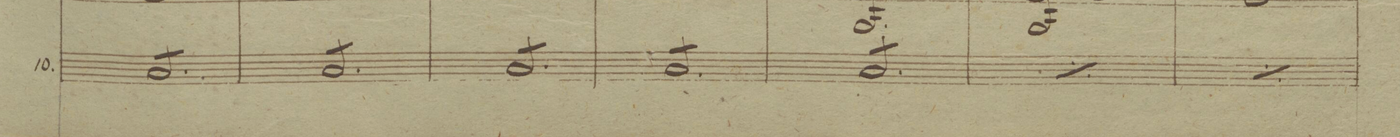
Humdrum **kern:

**kern	**fba	**dynam
*I"10.	*	*
*clefF4	*	*
*k[b-]	*	*
*M3/4	*	*
8C/L	.	.
8C/	.	.
8C/	.	.
8C/	.	.
8C/	.	.
8C/J	.	.
=30	=30	=30
8C/L	.	.
8C/	.	.
8C/	.	.
8C/	.	.
8C/	.	.
8C/J	.	.
=31	=31	=31
8C/L	.	.
8C/	.	.
8C/	.	.
8C/	.	.
8C/	.	.
8C/J	.	.
=32	=32	=32
*tremolo	*	*
*2\right	*	*
8C/L	.	.
8C/	.	.
8C/	.	.
8C/	.	.
8C/	.	.
8C/J	.	.
=33	=33	=33
8C/L	.	.
8C/	.	.
8C/	.	.
8C/	.	.
8C/	.	.
8C/J	.	.
=34	=34	=34
*rep	*	*
8C/L	.	.
8C/	.	.
8C/	.	.
8C/	.	.
8C/	.	.
8C/J	.	.
*Xrep	*	*
=35	=35	=35
*rep	*	*
8C/L	.	.
8C/	.	.
8C/	.	.
8C/	.	.
8C/	.	.
8C/J	.	.
*Xrep	*	*
=36	=36	=36
*-	*-	*-
